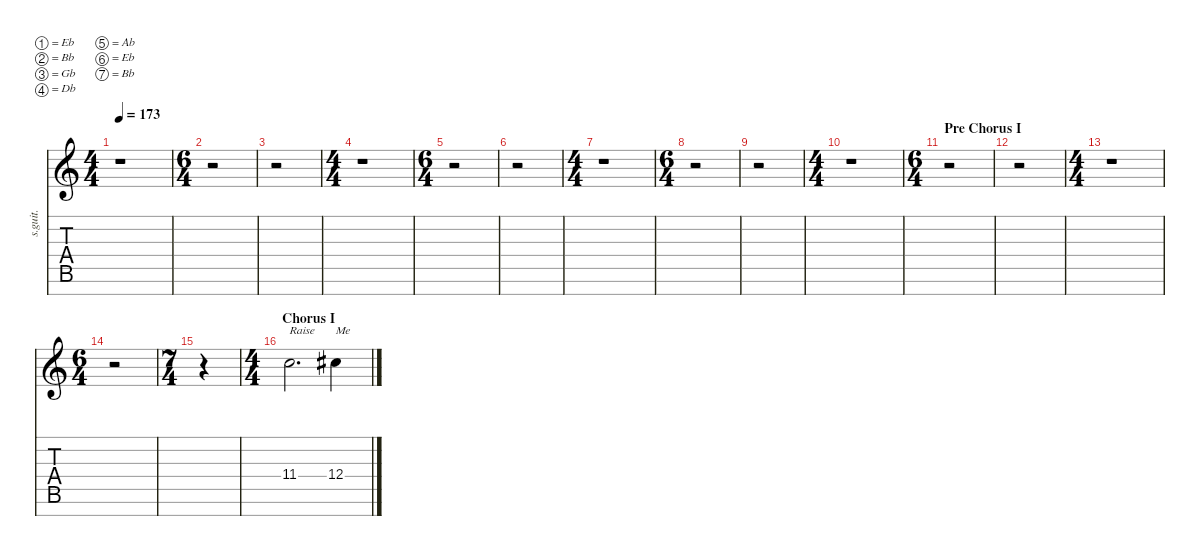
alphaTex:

\defaultSystemsLayout 4
\hideDynamics
\bracketExtendMode nobrackets
\track ("Backing Vocals 2" "s.guit.") {instrument bassoon}
\staff {score tabs}
\tuning (Eb4 Bb3 Gb3 Db3 Ab2 Eb2 Bb1)
\displaytranspose 12
\ts (4 4)
\beaming (8 2 2 2 2)
\tempo 173
\clef g2
\ks c
r.1{dy mf} |
\ts (6 4)
\beaming (8 2 2 2 2)
r.2 |
r.2 |
\ts (4 4)
\beaming (8 2 2 2 2)
r.1 |
\ts (6 4)
\beaming (8 2 2 2 2)
r.2 |
r.2 |
\ts (4 4)
\beaming (8 2 2 2 2)
r.1 |
\ts (6 4)
\beaming (8 2 2 2 2)
r.2 |
r.2 |
\ts (4 4)
\beaming (8 2 2 2 2)
r.1 |
\ts (6 4)
\beaming (8 2 2 2 2)
\section ("" "Pre Chorus I")
r.2 |
r.2 |
\ts (4 4)
\beaming (8 2 2 2 2)
r.1 |
\ts (6 4)
\beaming (8 2 2 2 2)
r.2 |
\ts (7 4)
\beaming (8 2 2 2 2)
r.4 |
\ts (4 4)
\beaming (8 2 2 2 2)
\section ("" "Chorus I")
11.4.2{d txt "Raise" lyrics (0 "") lyrics (1 "") lyrics (2 "") lyrics (3 "") lyrics (4 "")} 12.4{acc #}.4{txt "Me" lyrics (0 "") lyrics (1 "") lyrics (2 "") lyrics (3 "") lyrics (4 "")}
